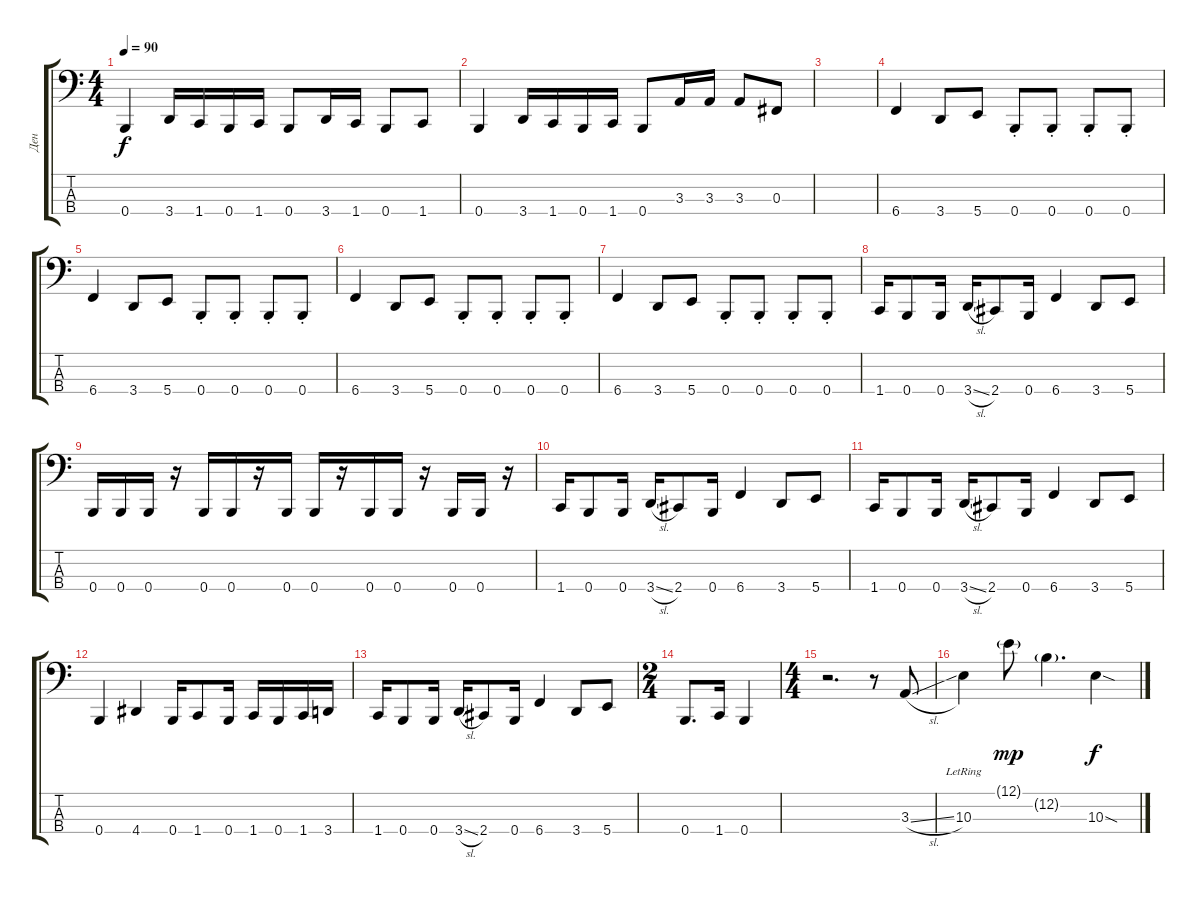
\track ("Ден" "Ден") {instrument electricbasspick}
\staff {score tabs}
\tuning (E2 B1 Gb1 B0) {hide}
\ts (4 4)
\tempo 90
\clef f4
\ks c
0.4.4{dy f} 3.4.16 1.4.16 0.4.16 1.4.16 0.4.8 3.4.16 1.4.16 0.4.8 1.4.8 |
0.4.4 3.4.16 1.4.16 0.4.16 1.4.16 0.4.8 3.3.16 3.3.16 3.3.8 0.3.8 |
|
6.4.4 3.4.8 5.4.8 0.4{st}.8 0.4{st}.8 0.4{st}.8 0.4{st}.8 |
6.4.4 3.4.8 5.4.8 0.4{st}.8 0.4{st}.8 0.4{st}.8 0.4{st}.8 |
6.4.4 3.4.8 5.4.8 0.4{st}.8 0.4{st}.8 0.4{st}.8 0.4{st}.8 |
6.4.4 3.4.8 5.4.8 0.4{st}.8 0.4{st}.8 0.4{st}.8 0.4{st}.8 |
1.4.16 0.4.8 0.4.16 3.4{sl}.16 2.4.8 0.4.16 6.4.4 3.4.8 5.4.8 |
0.4.16 0.4.16 0.4.16 r.16 0.4.16 0.4.16 r.16 0.4.16 0.4.16 r.16 0.4.16 0.4.16 r.16 0.4.16 0.4.16 r.16 |
1.4.16 0.4.8 0.4.16 3.4{sl}.16 2.4.8 0.4.16 6.4.4 3.4.8 5.4.8 |
1.4.16 0.4.8 0.4.16 3.4{sl}.16 2.4.8 0.4.16 6.4.4 3.4.8 5.4.8 |
0.4.4 4.4.4 0.4.16 1.4.8 0.4.16 1.4.16 0.4.16 1.4.16 3.4.16 |
1.4.16 0.4.8 0.4.16 3.4{sl}.16 2.4.8 0.4.16 6.4.4 3.4.8 5.4.8 |
\ts (2 4)
0.4.8{d} 1.4.16 0.4.4 |
\ts (4 4)
r.2{d} r.8 3.3{sl}.8 |
10.3{lr}.4 12.1{g}.8{dy mp} 12.2{g}.4{d} 10.3{sod}.4{dy f}
